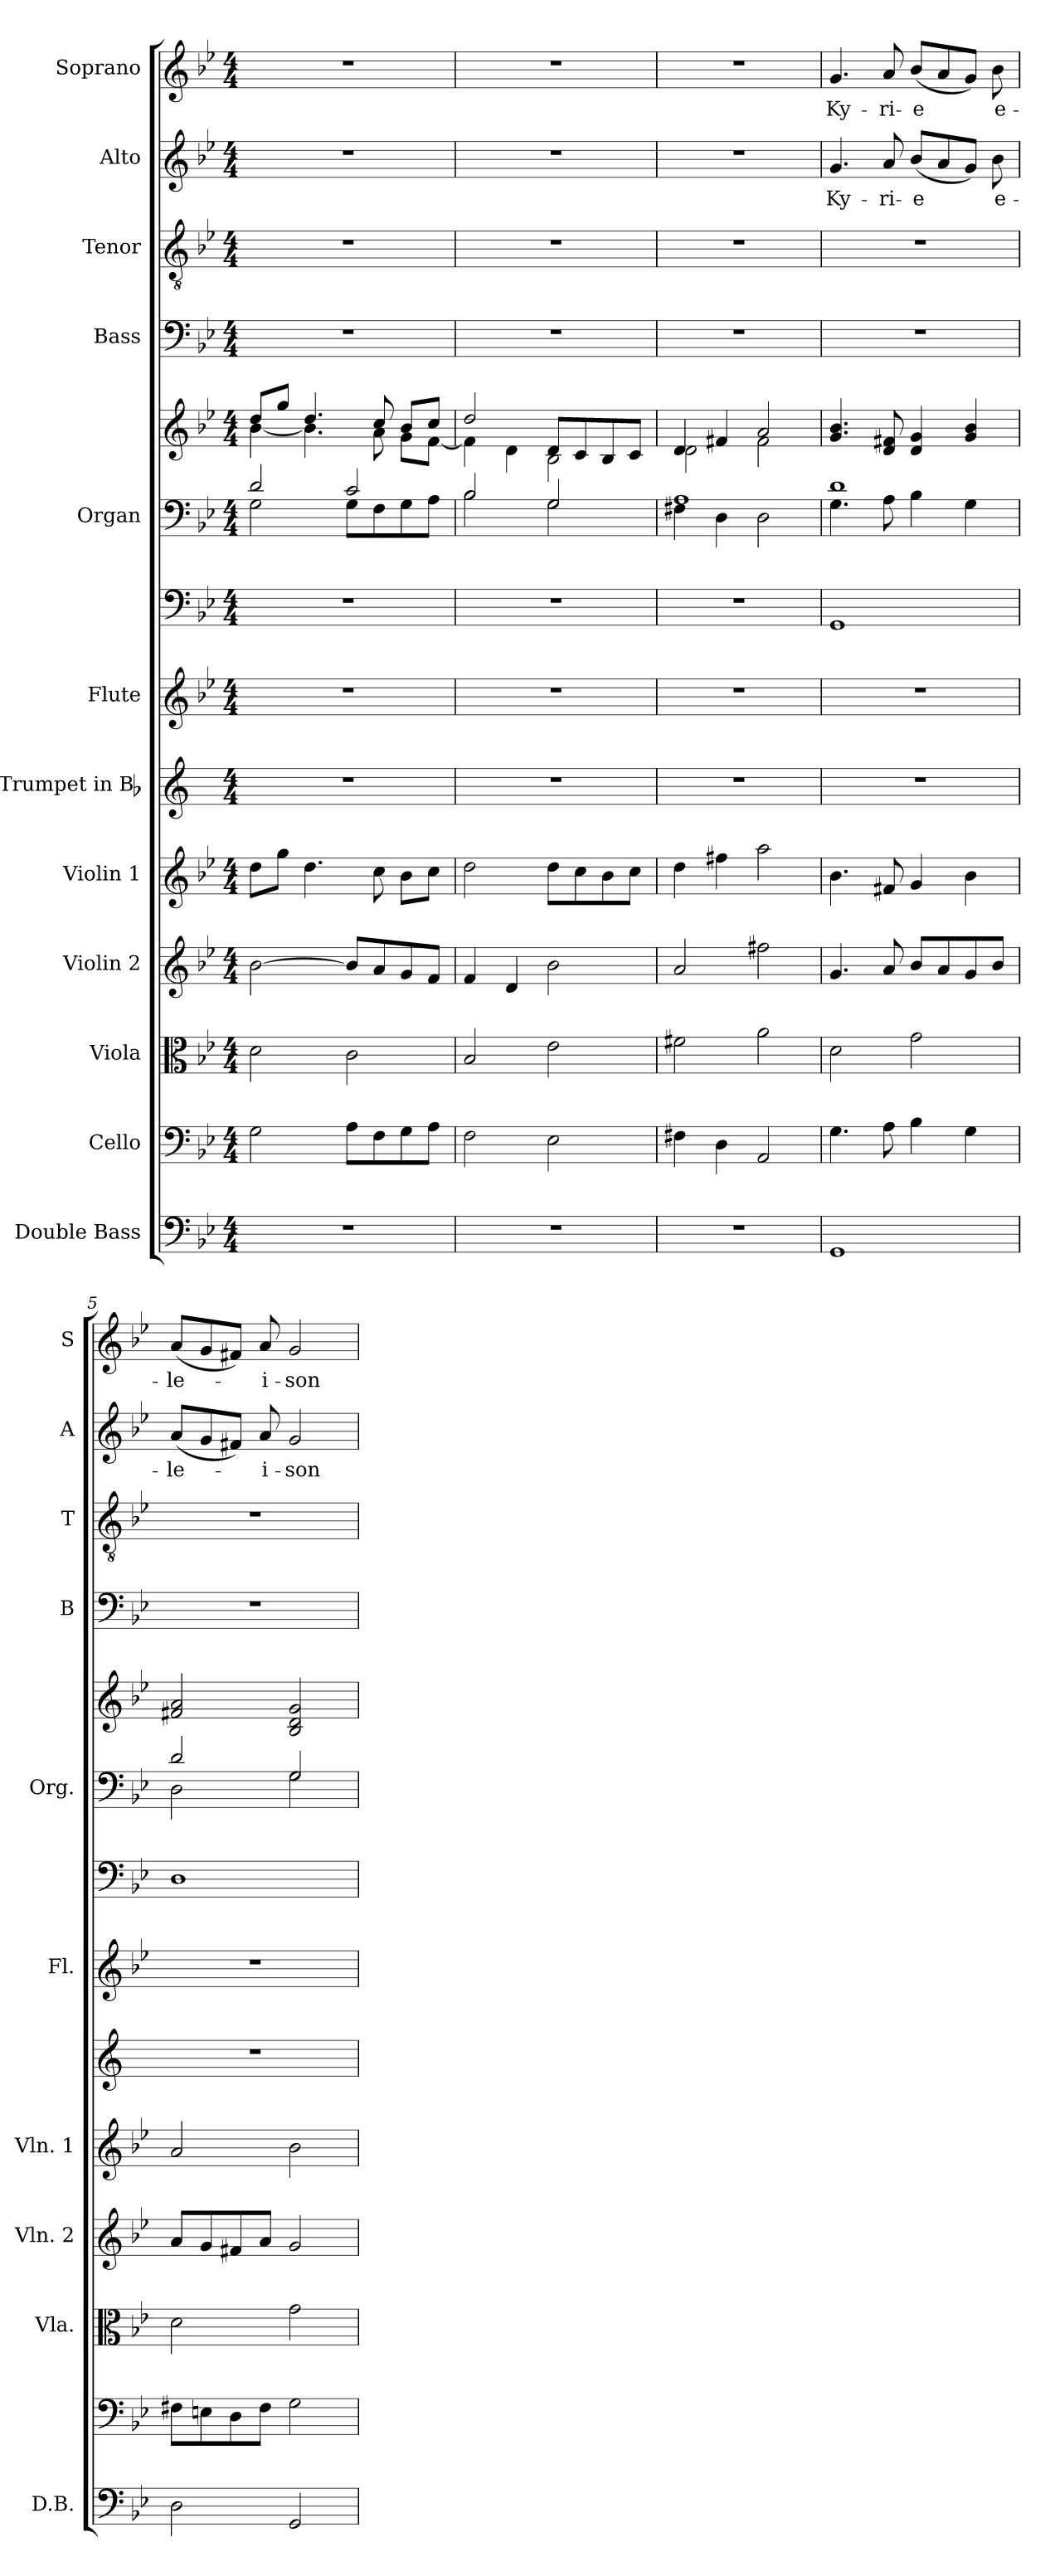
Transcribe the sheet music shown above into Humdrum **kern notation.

**kern	**kern	**kern	**kern	**kern	**kern	**kern	**kern	**kern	**kern	**kern	**kern	**kern	**text	**kern	**text
*part13	*part12	*part11	*part10	*part9	*part8	*part7	*part6	*part5	*part5	*part4	*part3	*part2	*part2	*part1	*part1
*staff14	*staff13	*staff12	*staff11	*staff10	*staff9	*staff8	*staff7	*staff6	*staff5	*staff4	*staff3	*staff2	*staff2	*staff1	*staff1
*I"Double Bass	*I"Cello	*I"Viola	*I"Violin 2	*I"Violin 1	*I"Trumpet in Bb	*I"Flute	*	*I"Organ	*	*I"Bass	*I"Tenor	*I"Alto	*	*I"Soprano	*
*I'D.B.	*	*I'Vla.	*I'Vln. 2	*I'Vln. 1	*	*I'Fl.	*	*I'Org.	*	*I'B	*I'T	*I'A	*	*I'S	*
*clefF4	*clefF4	*clefC3	*clefG2	*clefG2	*clefG2	*clefG2	*clefF4	*clefF4	*clefG2	*clefF4	*clefGv2	*clefG2	*	*clefG2	*
*ITrd7c12	*	*	*	*	*ITrd1c2	*	*	*	*	*	*	*	*	*	*
*k[b-e-]	*k[b-e-]	*k[b-e-]	*k[b-e-]	*k[b-e-]	*k[b-e-]	*k[b-e-]	*k[b-e-]	*k[b-e-]	*k[b-e-]	*k[b-e-]	*k[b-e-]	*k[b-e-]	*	*k[b-e-]	*
*g:	*g:	*g:	*g:	*g:	*g:	*g:	*g:	*g:	*g:	*g:	*g:	*g:	*	*g:	*
*M4/4	*M4/4	*M4/4	*M4/4	*M4/4	*M4/4	*M4/4	*M4/4	*M4/4	*M4/4	*M4/4	*M4/4	*M4/4	*	*M4/4	*
=1	=1	=1	=1	=1	=1	=1	=1	=1	=1	=1	=1	=1	=1	=1	=1
*	*	*	*	*	*	*	*	*^	*^	*	*	*	*	*	*
1r	2G\	2d\	[2b-\	8dd\L	1r	1r	1r	2d/	2G\	8dd/L	[<4b-\	1r	1r	1r	.	1r	.
.	.	.	.	8gg\J	.	.	.	.	.	8gg/J	.	.	.	.	.	.	.
.	.	.	.	4.dd\	.	.	.	.	.	4.dd/	4.b-\]	.	.	.	.	.	.
.	8A\L	2c\	8b-/L]	.	.	.	.	2c/	8G\L	.	.	.	.	.	.	.	.
.	8F\	.	8a/	8cc\	.	.	.	.	8F\	8cc/	8a\	.	.	.	.	.	.
.	8G\	.	8g/	8b-\L	.	.	.	.	8G\	8b-/L	8g\L	.	.	.	.	.	.
.	8A\J	.	8f/J	8cc\J	.	.	.	.	8A\J	8cc/J	[<8f\J	.	.	.	.	.	.
=2	=2	=2	=2	=2	=2	=2	=2	=2	=2	=2	=2	=2	=2	=2	=2	=2	=2
1r	2F\	2B-/	4f/	2dd\	1r	1r	1r	2B-/	2B-\	2dd/	4f\]	1r	1r	1r	.	1r	.
.	.	.	4d/	.	.	.	.	.	.	.	4d\	.	.	.	.	.	.
.	2E-\	2e-\	2b-\	8dd\L	.	.	.	2G/	2G\	8d/L	2B-\	.	.	.	.	.	.
.	.	.	.	8cc\	.	.	.	.	.	8c/	.	.	.	.	.	.	.
.	.	.	.	8b-\	.	.	.	.	.	8B-/	.	.	.	.	.	.	.
.	.	.	.	8cc\J	.	.	.	.	.	8c/J	.	.	.	.	.	.	.
=3	=3	=3	=3	=3	=3	=3	=3	=3	=3	=3	=3	=3	=3	=3	=3	=3	=3
1r	4F#X\	2f#X\	2a/	4dd\	1r	1r	1r	1A	4F#X\	4d/	2d\	1r	1r	1r	.	1r	.
.	4D\	.	.	4ff#X\	.	.	.	.	4D\	4f#X/	.	.	.	.	.	.	.
.	2AA/	2a\	2ff#X\	2aa\	.	.	.	.	2D\	2a/	2f#\	.	.	.	.	.	.
=4	=4	=4	=4	=4	=4	=4	=4	=4	=4	=4	=4	=4	=4	=4	=4	=4	=4
!	!	!	!	!	!	!	!	!	!	!	!	!	!	!	!LO:LY:b	!	!LO:LY:b
*	*	*	*	*	*	*	*	*	*	*v	*v	*	*	*	*	*	*
1GGG	4.G\	2d\	4.g/	4.b-\	1r	1r	1GG	1d	4.G\	4.g/ 4.b-/	1r	1r	4.g/	Ky-	4.g/	Ky-
!	!	!	!	!	!	!	!	!	!	!	!	!	!	!LO:LY:b	!	!LO:LY:b
.	8A\	.	8a/	8f#X/	.	.	.	.	8A\	8d/ 8f#X/	.	.	8a/	-ri-	8a/	-ri-
!	!	!	!	!	!	!	!	!	!	!	!	!	!	!LO:LY:b	!	!LO:LY:b
.	4B-\	2g\	8b-/L	4g/	.	.	.	.	4B-\	4d/ 4g/	.	.	(<8b-/L	-e	(<8b-/L	-e
.	.	.	8a/	.	.	.	.	.	.	.	.	.	8a/	.	8a/	.
.	4G\	.	8g/	4b-\	.	.	.	.	4G\	4g/ 4b-/	.	.	8g/J)	.	8g/J)	.
!	!	!	!	!	!	!	!	!	!	!	!	!	!	!LO:LY:b	!	!LO:LY:b
.	.	.	8b-/J	.	.	.	.	.	.	.	.	.	8b-\	e-	8b-\	e-
=5	=5	=5	=5	=5	=5	=5	=5	=5	=5	=5	=5	=5	=5	=5	=5	=5
!	!	!	!	!	!	!	!	!	!	!	!	!	!	!LO:LY:b	!	!LO:LY:b
2DD\	8F#X\L	2d\	8a/L	2a/	1r	1r	1D	2d/	2D\	2f#X/ 2a/	1r	1r	(<8a/L	-le-	(<8a/L	-le-
.	8En\	.	8g/	.	.	.	.	.	.	.	.	.	8g/	.	8g/	.
.	8D\	.	8f#X/	.	.	.	.	.	.	.	.	.	8f#X/J)	.	8f#X/J)	.
!	!	!	!	!	!	!	!	!	!	!	!	!	!	!LO:LY:b	!	!LO:LY:b
.	8F#\J	.	8a/J	.	.	.	.	.	.	.	.	.	8a/	-i-	8a/	-i-
!	!	!	!	!	!	!	!	!	!	!	!	!	!	!LO:LY:b	!	!LO:LY:b
2GGG/	2G\	2g\	2g/	2b-\	.	.	.	2G/	2G\	2B-/ 2d/ 2g/	.	.	2g/	-son	2g/	-son
*	*	*	*	*	*	*	*	*v	*v	*	*	*	*	*	*	*
=	=	=	=	=	=	=	=	=	=	=	=	=	=	=	=
*-	*-	*-	*-	*-	*-	*-	*-	*-	*-	*-	*-	*-	*-	*-	*-
